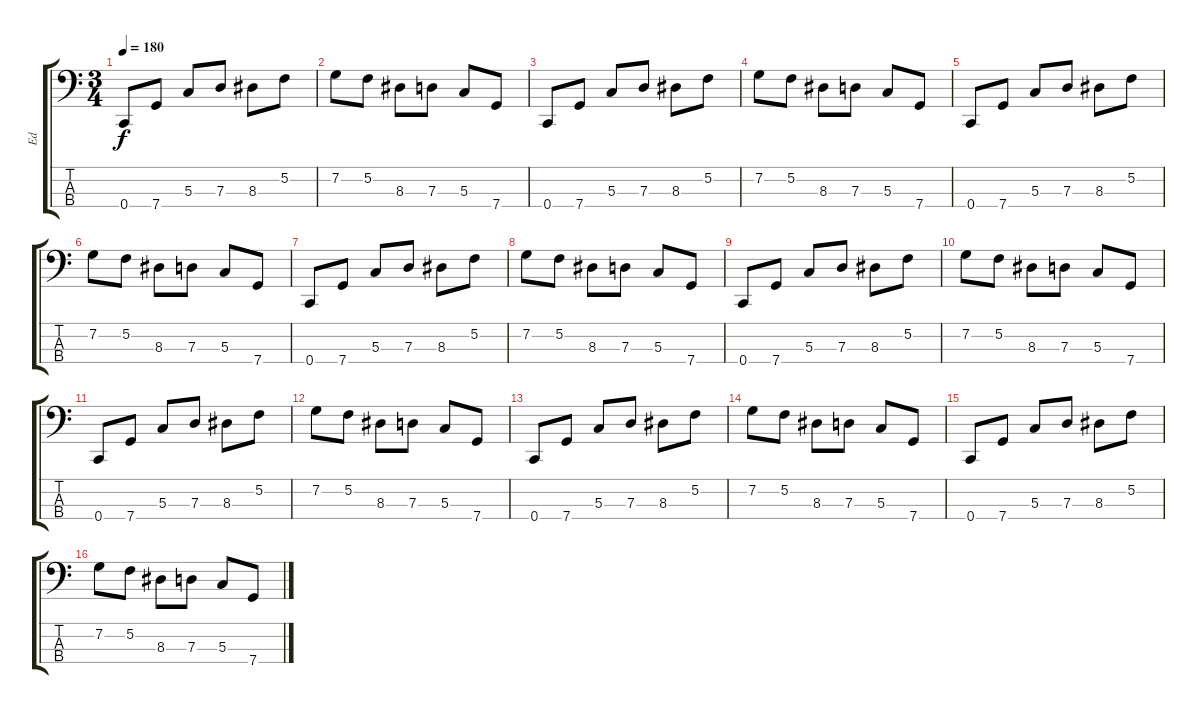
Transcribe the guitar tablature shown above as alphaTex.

\track ("Ed" "Ed") {instrument electricbassfinger}
\staff {score tabs}
\tuning (F2 C2 G1 C1) {hide}
\ts (3 4)
\tempo 180
\clef f4
\ks c
0.4.8{dy f} 7.4.8 5.3.8 7.3.8 8.3.8 5.2.8 |
7.2.8 5.2.8 8.3.8 7.3.8 5.3.8 7.4.8 |
0.4.8 7.4.8 5.3.8 7.3.8 8.3.8 5.2.8 |
7.2.8 5.2.8 8.3.8 7.3.8 5.3.8 7.4.8 |
0.4.8 7.4.8 5.3.8 7.3.8 8.3.8 5.2.8 |
7.2.8 5.2.8 8.3.8 7.3.8 5.3.8 7.4.8 |
0.4.8 7.4.8 5.3.8 7.3.8 8.3.8 5.2.8 |
7.2.8 5.2.8 8.3.8 7.3.8 5.3.8 7.4.8 |
0.4.8 7.4.8 5.3.8 7.3.8 8.3.8 5.2.8 |
7.2.8 5.2.8 8.3.8 7.3.8 5.3.8 7.4.8 |
0.4.8 7.4.8 5.3.8 7.3.8 8.3.8 5.2.8 |
7.2.8 5.2.8 8.3.8 7.3.8 5.3.8 7.4.8 |
0.4.8 7.4.8 5.3.8 7.3.8 8.3.8 5.2.8 |
7.2.8 5.2.8 8.3.8 7.3.8 5.3.8 7.4.8 |
0.4.8 7.4.8 5.3.8 7.3.8 8.3.8 5.2.8 |
7.2.8 5.2.8 8.3.8 7.3.8 5.3.8 7.4.8
